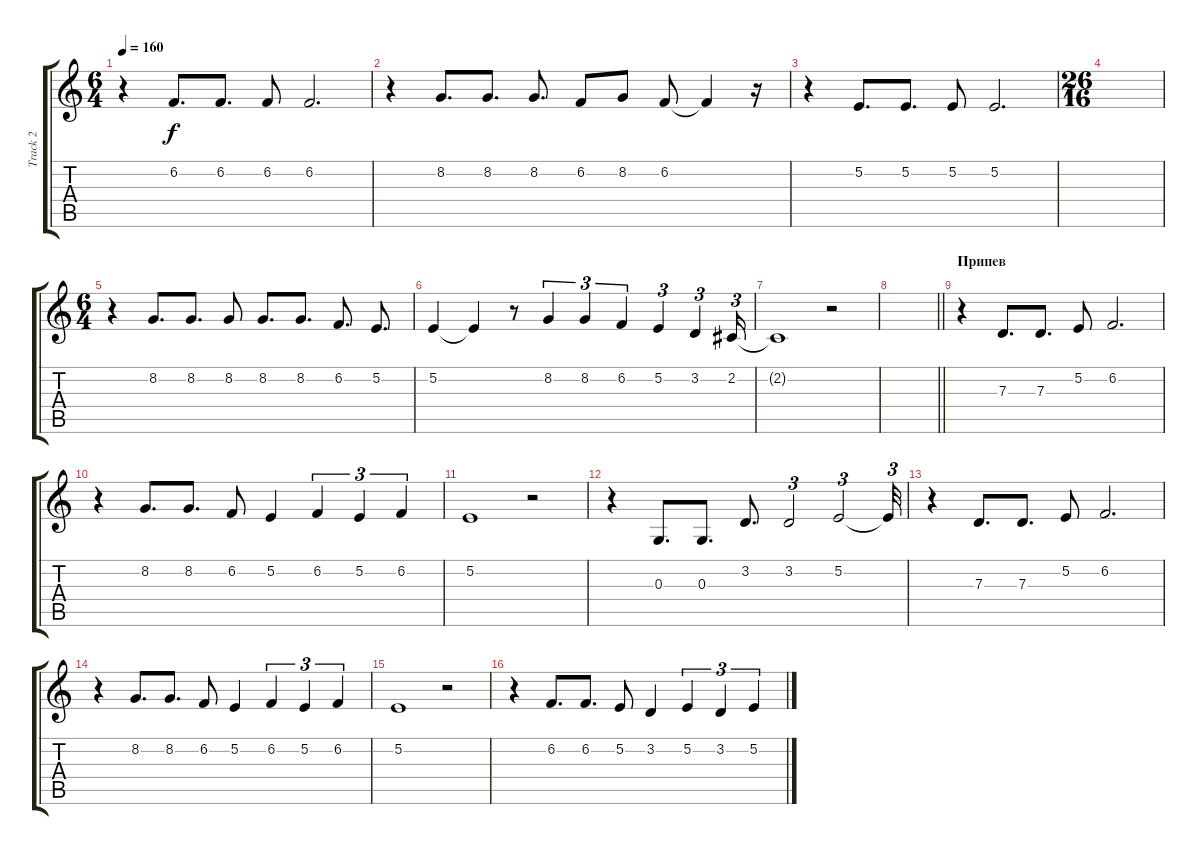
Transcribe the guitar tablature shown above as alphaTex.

\track ("Track 2" "Track 2") {instrument tenorsax}
\staff {score tabs}
\tuning (E4 B3 G3 D3 A2 E2) {hide}
\ts (6 4)
\tempo 160
\clef g2
\ks c
r.4{dy f} 6.2.8{d} 6.2.8{d} 6.2.8 6.2.2{d} |
r.4 8.2.8{d} 8.2.8{d} 8.2.8{d} 6.2.8 8.2.8 6.2.8 6.2{t}.4 r.16 |
r.4 5.2.8{d} 5.2.8{d} 5.2.8 5.2.2{d} |
\ts (26 16)
|
\ts (6 4)
r.4 8.2.8{d} 8.2.8{d} 8.2.8 8.2.8{d} 8.2.8{d} 6.2.8{d} 5.2.8{d} |
5.2.4 5.2{t}.4 r.8 8.2.4{tu (3 2)} 8.2.4{tu (3 2)} 6.2.4{tu (3 2)} 5.2.4{tu (3 2)} 3.2.4{tu (3 2)} 2.2.16{tu (3 2)} |
2.2{t}.1 r.2 |
\barLineRight lightlight
|
\section ("" "Припев")
r.4 7.3.8{d} 7.3.8{d} 5.2.8 6.2.2{d} |
r.4 8.2.8{d} 8.2.8{d} 6.2.8 5.2.4 6.2.4{tu (3 2)} 5.2.4{tu (3 2)} 6.2.4{tu (3 2)} |
5.2.1 r.2 |
r.4 0.3.8{d} 0.3.8{d} 3.2.8{d} 3.2.2{tu (3 2)} 5.2.2{tu (3 2)} 5.2{t}.32{tu (3 2)} |
r.4 7.3.8{d} 7.3.8{d} 5.2.8 6.2.2{d} |
r.4 8.2.8{d} 8.2.8{d} 6.2.8 5.2.4 6.2.4{tu (3 2)} 5.2.4{tu (3 2)} 6.2.4{tu (3 2)} |
5.2.1 r.2 |
r.4 6.2.8{d} 6.2.8{d} 5.2.8 3.2.4 5.2.4{tu (3 2)} 3.2.4{tu (3 2)} 5.2.4{tu (3 2)}
